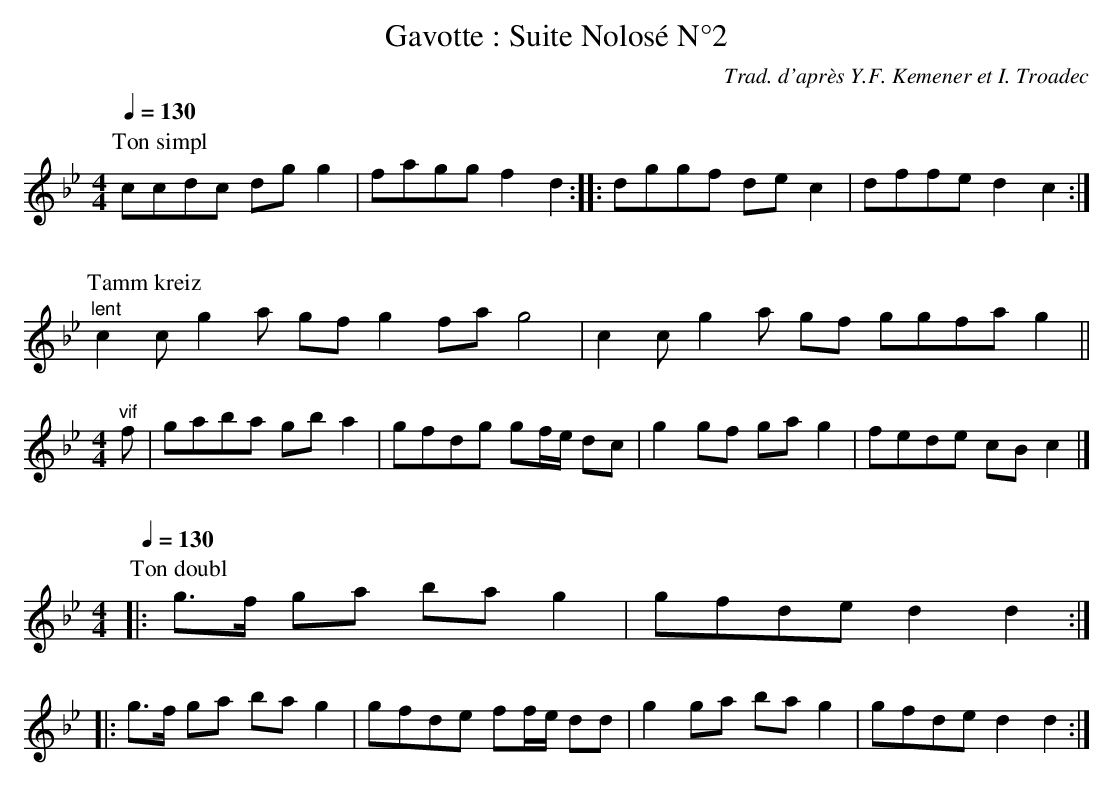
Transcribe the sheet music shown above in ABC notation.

X:1
T:Gavotte : Suite Nolosé N°2
C:Trad. d'après Y.F. Kemener et I. Troadec
M:4/4
L:1/8
Q:1/4=130
K:Bbmaj
P:Ton simpl
ccdc dg g2 | fagg f2 d2 :: dggf de c2 | dffe d2 c2 :|
%%vskip 10
P:Tamm kreiz
M:none
"^lent"c2c g2a gf g2 fa g4 | c2c g2a gf ggfa g2 ||
M:4/4
"^vif"f | gaba gb a2 | gfdg gf/2e/2 dc | g2 gf ga g2 | fede cB c2 |]
%%vskip 10
M:4/4
L:1/8
Q:1/4=130
P:Ton doubl
|: g>f ga ba g2 | gfde d2 d2 ::
g>f ga ba g2 | gfde ff/2e/2 dd | g2 ga ba g2 | gfde d2 d2 :|
